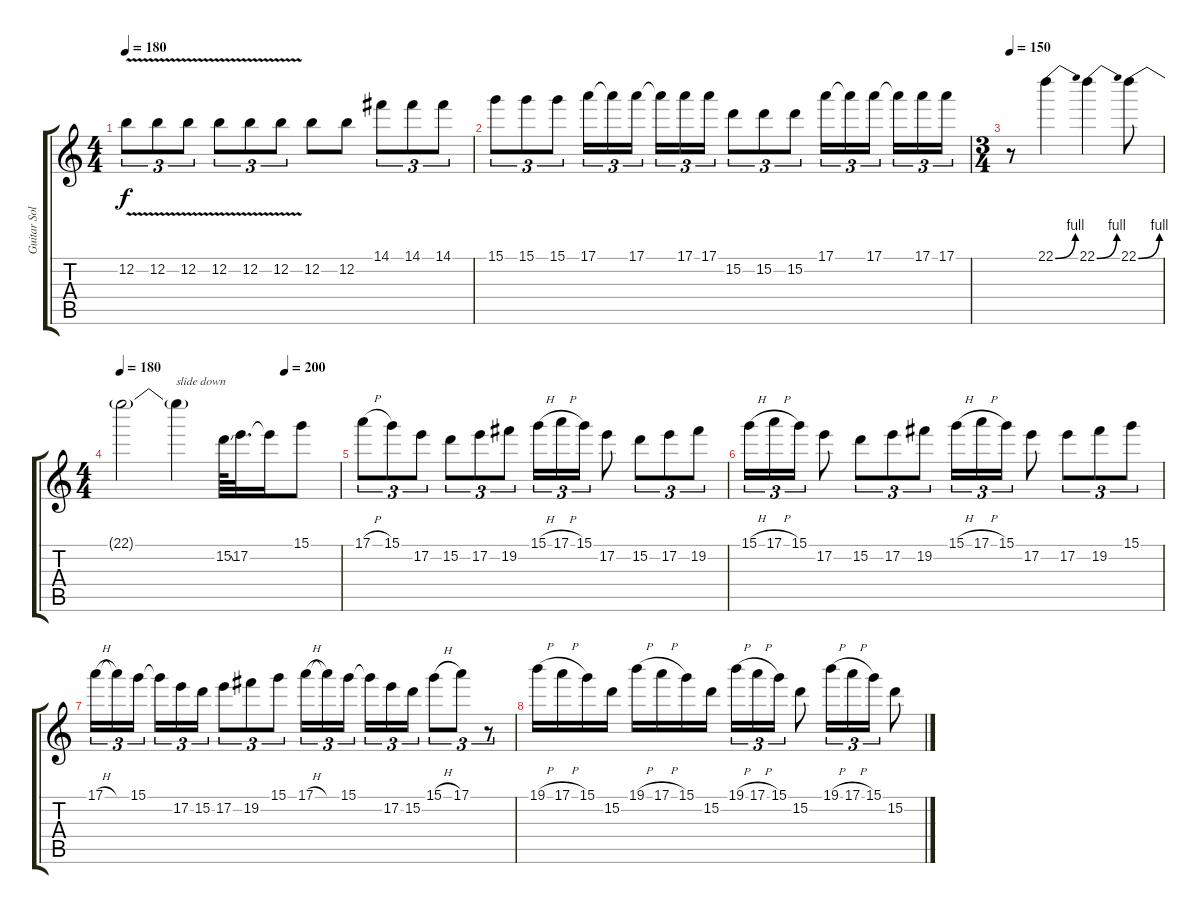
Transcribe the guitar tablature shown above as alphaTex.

\track ("Guitar Solo" "Guitar Sol") {instrument overdrivenguitar}
\staff {score tabs}
\tuning (E4 B3 G3 D3 A2 E2) {hide}
\ts (4 4)
\tempo 180
\clef g2
\ks c
12.2{v}.8{tu (3 2) dy f} 12.2{v}.8{tu (3 2)} 12.2{v}.8{tu (3 2)} 12.2{v}.8{tu (3 2)} 12.2{v}.8{tu (3 2)} 12.2{v}.8{tu (3 2)} 12.2.8 12.2.8 14.1.8{tu (3 2)} 14.1.8{tu (3 2)} 14.1.8{tu (3 2)} |
15.1.8{tu (3 2)} 15.1.8{tu (3 2)} 15.1.8{tu (3 2)} 17.1.16{tu (3 2)} 17.1{t}.16{tu (3 2)} 17.1.16{tu (3 2) beam splitsecondary} 17.1{t}.16{tu (3 2)} 17.1.16{tu (3 2)} 17.1.16{tu (3 2)} 15.2.8{tu (3 2)} 15.2.8{tu (3 2)} 15.2.8{tu (3 2)} 17.1.16{tu (3 2)} 17.1{t}.16{tu (3 2)} 17.1.16{tu (3 2) beam splitsecondary} 17.1{t}.16{tu (3 2)} 17.1.16{tu (3 2)} 17.1.16{tu (3 2)} |
\ts (3 4)
\tempo 150
r.8 22.1{be (bend 0 0 60 4)}.4 22.1{be (bend 0 0 60 4)}.4 22.1{be (bend 0 0 60 4)}.8 |
\ts (4 4)
\tempo 180
\tempo (200 0.75)
22.1{t}.2 22.1{t}.4{txt "slide down"} 15.2{ss}.64 17.2.32{d} 17.2{t}.16 15.1.8 |
17.1{h}.8{tu (3 2)} 15.1.8{tu (3 2)} 17.2.8{tu (3 2)} 15.2.8{tu (3 2)} 17.2.8{tu (3 2)} 19.2.8{tu (3 2)} 15.1{h}.16{tu (3 2)} 17.1{h}.16{tu (3 2)} 15.1.16{tu (3 2)} 17.2.8 15.2.8{tu (3 2)} 17.2.8{tu (3 2)} 19.2.8{tu (3 2)} |
15.1{h}.16{tu (3 2)} 17.1{h}.16{tu (3 2)} 15.1.16{tu (3 2)} 17.2.8 15.2.8{tu (3 2)} 17.2.8{tu (3 2)} 19.2.8{tu (3 2)} 15.1{h}.16{tu (3 2)} 17.1{h}.16{tu (3 2)} 15.1.16{tu (3 2)} 17.2.8 17.2.8{tu (3 2)} 19.2.8{tu (3 2)} 15.1.8{tu (3 2)} |
17.1{h}.16{tu (3 2)} 17.1{t}.16{tu (3 2)} 15.1.16{tu (3 2) beam splitsecondary} 15.1{t}.16{tu (3 2)} 17.2.16{tu (3 2)} 15.2.16{tu (3 2)} 17.2.8{tu (3 2)} 19.2.8{tu (3 2)} 15.1.8{tu (3 2)} 17.1{h}.16{tu (3 2)} 17.1{t}.16{tu (3 2)} 15.1.16{tu (3 2) beam splitsecondary} 15.1{t}.16{tu (3 2)} 17.2.16{tu (3 2)} 15.2.16{tu (3 2)} 15.1{h}.8{tu (3 2)} 17.1.8{tu (3 2)} r.8{tu (3 2)} |
19.1{h}.16 17.1{h}.16 15.1.16 15.2.16 19.1{h}.16 17.1{h}.16 15.1.16 15.2.16 19.1{h}.16{tu (3 2)} 17.1{h}.16{tu (3 2)} 15.1.16{tu (3 2)} 15.2.8 19.1{h}.16{tu (3 2)} 17.1{h}.16{tu (3 2)} 15.1.16{tu (3 2)} 15.2.8
